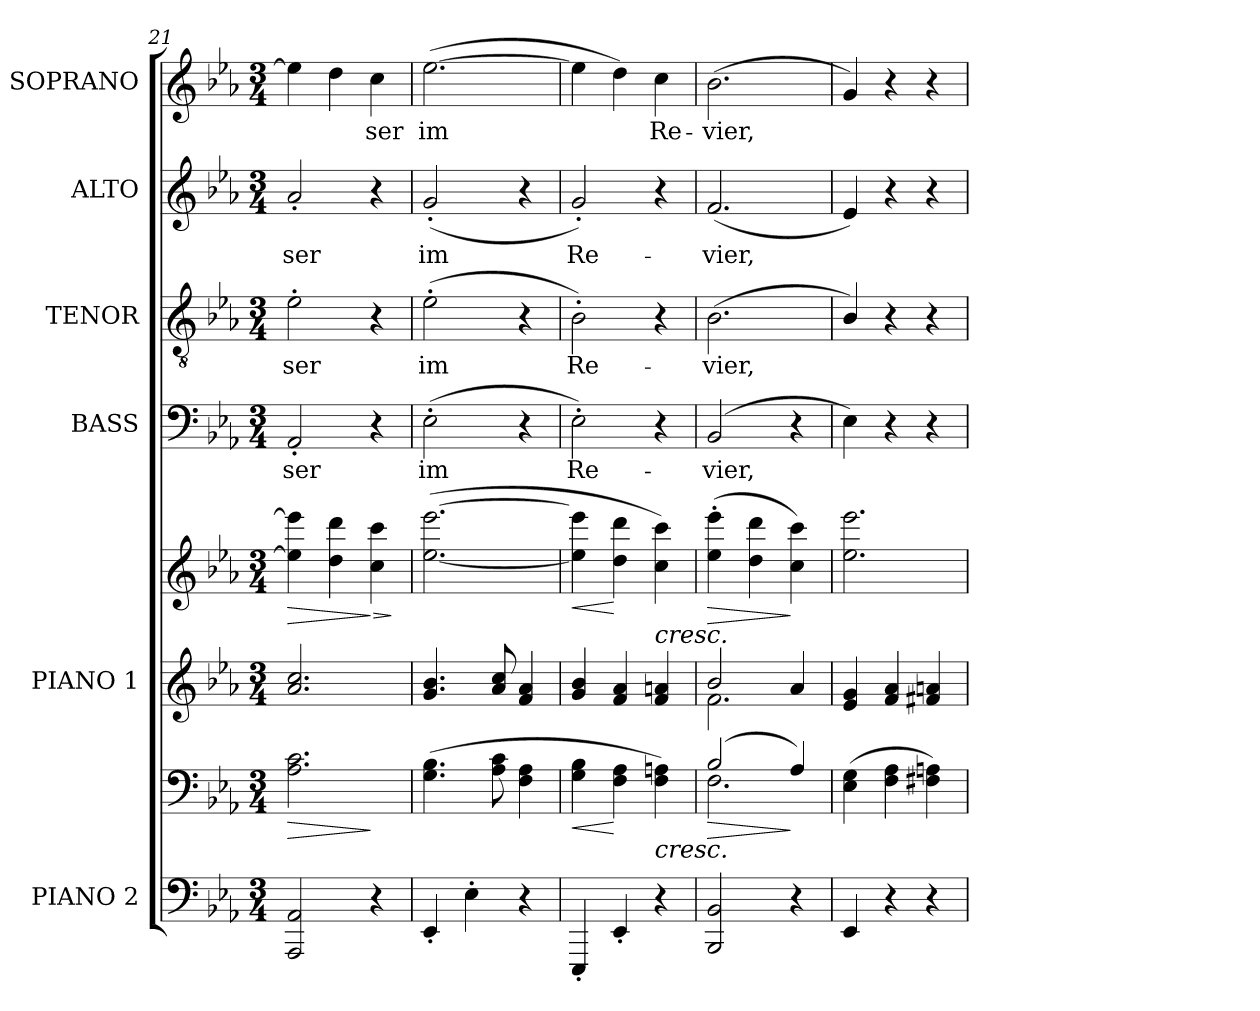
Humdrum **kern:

**kern	**kern	**dynam	**kern	**kern	**dynam	**kern	**text	**kern	**text	**kern	**text	**kern	**text
*part6	*part6	*part6	*part5	*part5	*part5	*part4	*part4	*part3	*part3	*part2	*part2	*part1	*part1
*staff8	*staff7	*staff7/8	*staff6	*staff5	*staff5/6	*staff4	*staff4	*staff3	*staff3	*staff2	*staff2	*staff1	*staff1
*I"PIANO 2	*	*	*I"PIANO 1	*	*	*I"BASS	*	*I"TENOR	*	*I"ALTO	*	*I"SOPRANO	*
*I'Pno.	*	*	*I'Pno.	*	*	*I'B.	*	*I'T.	*	*I'A.	*	*I'S.	*
*clefF4	*clefF4	*	*clefG2	*clefG2	*	*clefF4	*	*clefGv2	*	*clefG2	*	*clefG2	*
*	*	*	*	*	*	*	*	*ITrd7c12	*	*	*	*	*
*k[b-e-a-]	*k[b-e-a-]	*	*k[b-e-a-]	*k[b-e-a-]	*	*k[b-e-a-]	*	*k[b-e-a-]	*	*k[b-e-a-]	*	*k[b-e-a-]	*
*c:	*c:	*	*c:	*c:	*	*c:	*	*c:	*	*c:	*	*c:	*
*M3/4	*M3/4	*	*M3/4	*M3/4	*	*M3/4	*	*M3/4	*	*M3/4	*	*M3/4	*
=21	=21	=21	=21	=21	=21	=21	=21	=21	=21	=21	=21	=21	=21
!	!	!LO:HP:b	!	!	!	!	!	!	!	!	!	!	!
!	!	!LO:HP:n=1:b	!	!	!LO:HP:b	!	!	!	!	!	!	!	!
!	!	!	!	!	!	!	!LO:LY:b:color=#000000	!	!	!	!	!	!
!	!	!	!	!	!	!	!	!	!LO:LY:b:color=#000000	!	!	!	!
!	!	!	!	!	!	!	!	!	!	!	!LO:LY:b:color=#000000	!	!
!	!	!	!	!	!	!	!	!	!	!	!	!	!LO:LY:b:color=#000000
2AAA-i/ 2AA-i	2.A-i\ 2.ci	> >	2.a-i/ 2.cci	4ee-i\] 4eee-i]	>	2AA-'i/	-ser	2E-'i\	-ser	2a-'i/	-ser	4ee-i\]	--
.	.	.	.	4ddi\ 4dddi	.	.	.	.	.	.	.	4ddi\	.
!	!	!	!	!	!LO:HP:n=1:b	!	!	!	!	!	!	!	!
!	!	!	!	!	!	!	!	!	!	!	!	!	!LO:LY:b:color=#000000
4r	.	]	.	4cci\ 4ccci	] >	4r	.	4r	.	4r	.	4cci\	ser
.	.	]	.	.	]	.	.	.	.	.	.	.	.
=22	=22	=22	=22	=22	=22	=22	=22	=22	=22	=22	=22	=22	=22
!	!	!	!	!	!	!	!LO:LY:b:color=#000000	!	!	!	!	!	!
!	!	!	!	!	!	!	!	!	!LO:LY:b:color=#000000	!	!	!	!
!	!	!	!	!	!	!	!	!	!	!	!LO:LY:b:color=#000000	!	!
!	!	!	!	!	!	!	!	!	!	!	!	!	!LO:LY:b:color=#000000
4EE-'i/	(4.Gi\ 4.B-i	.	4.gi/ 4.b-i	([2.ee-i\ [2.eee-i	.	(2E-'i\	im	(2E-'i\	im	(2g'i/	im	([2.ee-i\	im
4E-'i\	.	.	.	.	.	.	.	.	.	.	.	.	.
.	8A-i\ 8ci	.	8a-i/ 8cci	.	.	.	.	.	.	.	.	.	.
4r	4Fi\ 4A-i	.	4fi/ 4a-i	.	.	4r	.	4r	.	4r	.	.	.
=23	=23	=23	=23	=23	=23	=23	=23	=23	=23	=23	=23	=23	=23
!	!	!LO:HP:b	!	!	!LO:HP:b	!	!	!	!	!	!	!	!
!	!	!	!	!	!	!	!LO:LY:b:color=#000000	!	!	!	!	!	!
!	!	!	!	!	!	!	!	!	!LO:LY:b:color=#000000	!	!	!	!
!	!	!	!	!	!	!	!	!	!	!	!LO:LY:b:color=#000000	!	!
4EEE-'i/	4Gi\ 4B-i	<	4gi/ 4b-i	4ee-i\] 4eee-i]	<	2E-'i\)	Re-	2BB-'i\)	Re-	2g'i/)	Re-	4ee-i\]	.
4EE-'i/	4Fi\ 4A-i	[	4fi/ 4a-i	4ddi\ 4dddi	[	.	.	.	.	.	.	4ddi\)	.
!	!	!LO:HP:n=1:b	!	!	!LO:HP:n=1:b	!	!	!	!	!	!	!	!
!	!	!	!	!	!	!	!	!	!	!	!	!	!LO:LY:b:color=#000000
4r	4Fi\ 4Ani)	[ <	4fi/ 4ani	4cci\ 4ccci)	[ <	4r	.	4r	.	4r	.	4cci\	Re-
=24	=24	=24	=24	=24	=24	=24	=24	=24	=24	=24	=24	=24	=24
!	!	!LO:HP:b	!	!	!	!	!	!	!	!	!	!	!
*	*^	*	*	*	*	*	*	*	*	*	*	*	*
!	!	!	!LO:HP:n=1:b	!	!	!LO:HP:b	!	!	!	!	!	!	!	!
*	*	*	*	*^	*	*	*	*	*	*	*	*	*	*
!	!	!	!	!	!	!	!	!	!LO:LY:b:color=#000000	!	!	!	!	!	!
!	!	!	!	!	!	!	!	!	!	!	!LO:LY:b:color=#000000	!	!	!	!
!	!	!	!	!	!	!	!	!	!	!	!	!	!LO:LY:b:color=#000000	!	!
!	!	!	!	!	!	!	!	!	!	!	!	!	!	!	!LO:LY:b:color=#000000
2BBB-i/ 2BB-i	(2B-i/	2.Fi\	> >	2b-i/	2.fi\	(4ee-i\' 4eee-i'	>	(2BB-i/	-vier,	(2.BB-i\	-vier,	(2.fi/	-vier,	(2.b-i\	-vier,
.	.	.	.	.	.	4ddi\ 4dddi	.	.	.	.	.	.	.	.	.
4r	4A-i/)	.	] ]	4a-i/	.	4cci\ 4ccci)	] ] ]	4r	.	.	.	.	.	.	.
*	*v	*v	*	*	*	*	*	*	*	*	*	*	*	*	*
*	*	*	*v	*v	*	*	*	*	*	*	*	*	*	*
=25	=25	=25	=25	=25	=25	=25	=25	=25	=25	=25	=25	=25	=25
4EE-i/	(4E-i\ 4Gi	.	4e-i/ 4gi	2.ee-i\ 2.eee-i	.	4E-i\)	.	4BB-i/)	.	4e-i/)	.	4gi/)	.
4r	4Fi\ 4A-i	.	4fi/ 4a-i	.	.	4r	.	4r	.	4r	.	4r	.
4r	4F#Xi\ 4Ani)	.	4f#Xi/ 4ani	.	.	4r	.	4r	.	4r	.	4r	.
=	=	=	=	=	=	=	=	=	=	=	=	=	=
*-	*-	*-	*-	*-	*-	*-	*-	*-	*-	*-	*-	*-	*-
